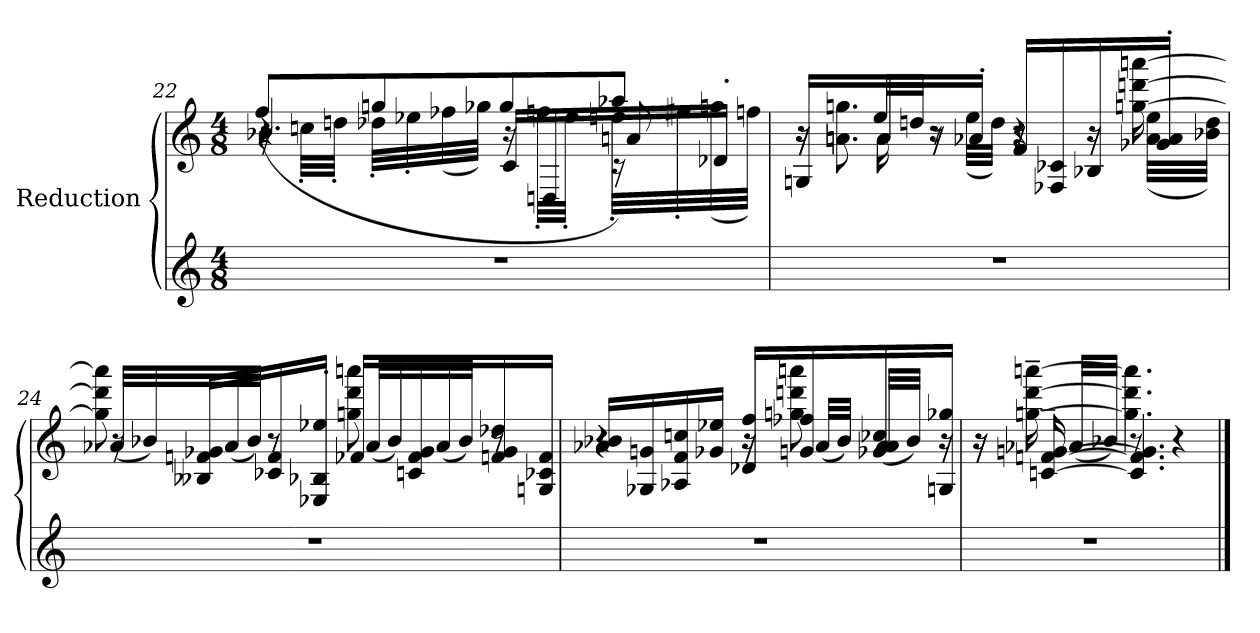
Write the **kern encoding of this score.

**kern	**kern
*part1	*part1
*staff2	*staff1
*I"Reduction	*
!!LO:LB:g=z
*clefG2	*clefG2
*k[]	*k[]
*M4/8	*M4/8
=22	=22
*	*^
*	*	*^
*	*	*	*^
2r	4r	16r	4.b-X/	(<8ff/L
.	.	32ccni'\LLL	.	.
.	.	32ddni'\JJJ	.	.
.	.	32dd-X'\LLL	.	8ggni/
.	.	32ee-X'\	.	.
.	.	(<32ff-X\	.	.
.	.	32gg-X\JJJ)	.	.
.	16c/LL	16r	.	8gg-/
.	16Dni/	32ffn'\LLL	.	.
.	.	32ee-'\JJJ	.	.
.	16r	32een'\LLL	8an/	8aa-X/J)
.	.	32ff#X'\	.	.
.	16d-X'/JJ	(<32ggn\	.	.
.	.	32ffn\JJJ)	.	.
=23	=23	=23	=23	=23
2r	16Gni/LL	16r	16r	16r
.	16an/	16an\	8.an\ 8.ggni\	32ee/LLL
.	.	.	.	32ddni/JJJ
.	16r	16r	.	8r
.	16a-X'/JJ	(<32ee\LLL	.	.
.	.	32dd\JJJ)	.	.
.	16f/LL	8r	8r	4r
.	16F-X/ 16c-X/	.	.	.
.	16B-X/	16r	16r	.
.	16g-X/' 16a-/'JJ	(<32a-\ 32ee\LLL	[16ggn\ [16dddni\ [16aaan\	.
.	.	32b-X\ 32dd\JJJ)	.	.
*	*	*	*v	*v
!!LO:PB:g=z
=24	=24	=24	=24
2r	16r	(<32a-X/LLL	8gg\] 8ddd\] 8aaa\]
.	.	32b-X/)	.
.	16B--X/ 16fni/ 16g-X/LL	(<32a-/	.
.	.	32b-i/JJJ)	.
.	16c-X/ 16f/	8r	8r
.	16E-X/' 16B-X/' 16ee-X/'JJ	.	.
.	16f-X/LL	(<32a-/LLL	8ggni\ 8ddd\ 8aaan\
.	.	32b-/)	.
.	16cn/ 16f-/ 16g-/	(<32a-/	.
.	.	32b-/JJJ)	.
.	16fn/ 16g-/ 16dd-X/	8r	8r
.	16Gni/ 16c-X/ 16f/JJ	.	.
=25	=25	=25	=25
2r	16a-X/ 16b-X/LL	4r	4r
.	16G-X/ 16gn/	.	.
.	16A-X/ 16f/ 16ccni/	.	.
.	16g-X/ 16ee-X/JJ	.	.
.	16d-X/ 16ff/LL	16r	16r
.	16gn/ 16ff-X/	(<32a-/LLL	8ggni\ 8dddni\ 8aaan\
.	.	32b-/JJJ)	.
.	16g-X/ 16a-i/ 16cc-X/	(<32a-/LLL	.
.	.	32b-/JJJ)	.
.	16Gn/ 16gg-X/JJ	16r	16r
!!LO:LB:g=z	!!	!!
=26	=26	=26	=26
2r	16r	16r	16r
.	[16cni/~ [16fni/~ [16gni/~	(<32a-X/LLL	[16ggni\~ [16ddd\~ [16aaan\~
.	.	32b-X/JJJ)	.
.	4.c/] 4.f/] 4.g/]	8r	4.gg\] 4.ddd\] 4.aaa\]
.	.	4r	.
*	*v	*v	*v
==	==
*-	*-
